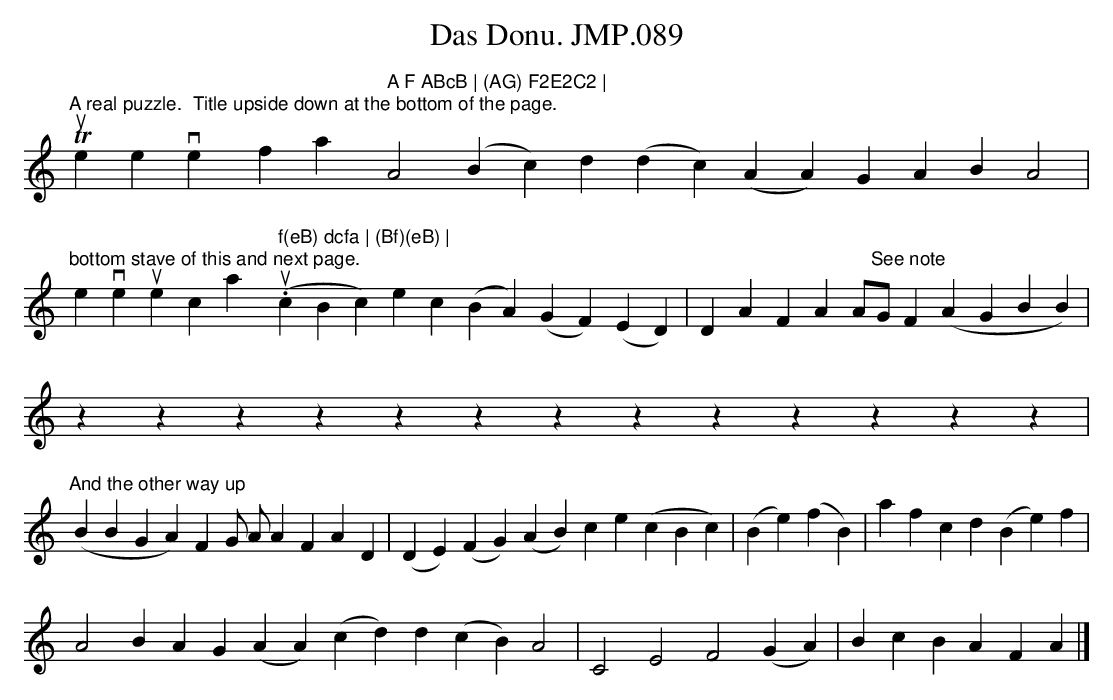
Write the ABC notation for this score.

X:1
T:Das Donu. JMP.089
M:none
L:1/4
K:None
"A real puzzle.  Title upside down at the bottom of the page.\
Tune written very faintly on" A F ABcB | (AG) F2E2C2 |\
A2 (Bc) d (dc)(AA) GAB A2 |
"bottom stave of this and next page.\
I'm not even sure which way up it is." f(eB) dcfa | (Bf)(eB) |\
(cBc) ec (BA)(GF) (ED) | DAFA A/"See note"G/ F (AGBB) |
zzzzzzzzzzzzz|
"And the other way up"(BBGA) F G/ A/ AFAD | (DE) (FG)(AB) ce (cBc) |\
(Be)(fB) | afcd (Be)f |
A2 BAG (AA)(cd) d (cB) A2|C2E2F2 (GA) | BcBA F A |]
